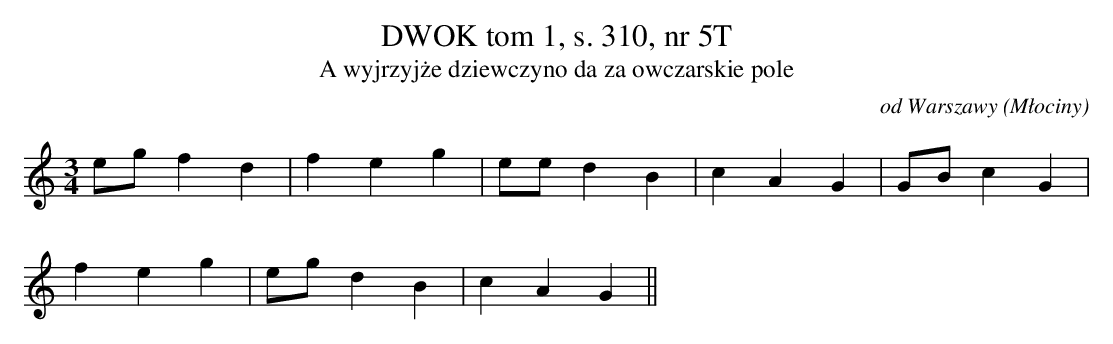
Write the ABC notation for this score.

X:1
T: DWOK tom 1, s. 310, nr 5T
T: A wyjrzyjże dziewczyno da za owczarskie pole
O: od Warszawy (Młociny)
M: 3/4
L: 1/8
K: C
egf2d2 | f2e2g2 | eed2B2 | c2A2G2 | GBc2G2 |
f2e2g2 | egd2B2 | c2A2G2||
